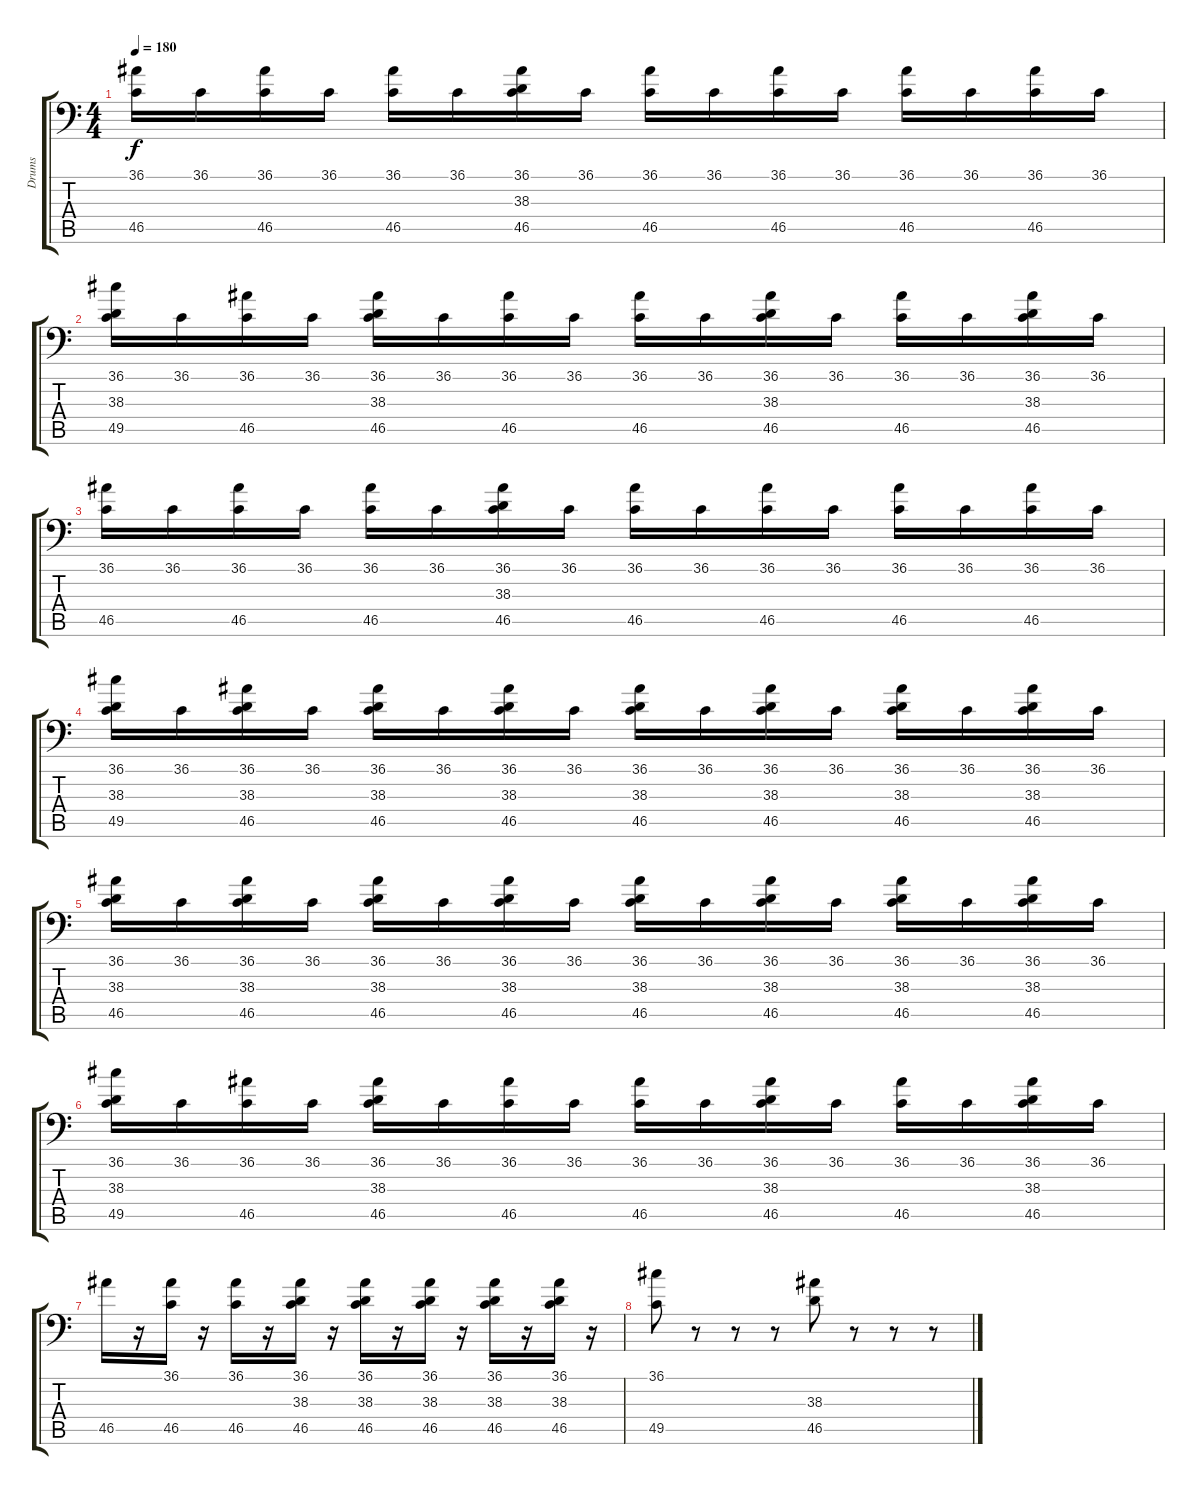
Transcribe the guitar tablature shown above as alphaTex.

\track ("Drums" "Drums") {instrument acousticgrandpiano}
\staff {score tabs}
\tuning (C-1 C-1 C-1 C-1 C-1 C-1) {hide}
\ts (4 4)
\tempo 180
\clef f4
\ks c
(36.1 46.5).16{dy f} 36.1.16 (36.1 46.5).16 36.1.16 (36.1 46.5).16 36.1.16 (36.1 38.3 46.5).16 36.1.16 (36.1 46.5).16 36.1.16 (36.1 46.5).16 36.1.16 (36.1 46.5).16 36.1.16 (36.1 46.5).16 36.1.16 |
(36.1 38.3 49.5).16 36.1.16 (36.1 46.5).16 36.1.16 (36.1 38.3 46.5).16 36.1.16 (36.1 46.5).16 36.1.16 (36.1 46.5).16 36.1.16 (36.1 38.3 46.5).16 36.1.16 (36.1 46.5).16 36.1.16 (36.1 38.3 46.5).16 36.1.16 |
(36.1 46.5).16 36.1.16 (36.1 46.5).16 36.1.16 (36.1 46.5).16 36.1.16 (36.1 38.3 46.5).16 36.1.16 (36.1 46.5).16 36.1.16 (36.1 46.5).16 36.1.16 (36.1 46.5).16 36.1.16 (36.1 46.5).16 36.1.16 |
(36.1 38.3 49.5).16 36.1.16 (36.1 38.3 46.5).16 36.1.16 (36.1 38.3 46.5).16 36.1.16 (36.1 38.3 46.5).16 36.1.16 (36.1 38.3 46.5).16 36.1.16 (36.1 38.3 46.5).16 36.1.16 (36.1 38.3 46.5).16 36.1.16 (36.1 38.3 46.5).16 36.1.16 |
(36.1 38.3 46.5).16 36.1.16 (36.1 38.3 46.5).16 36.1.16 (36.1 38.3 46.5).16 36.1.16 (36.1 38.3 46.5).16 36.1.16 (36.1 38.3 46.5).16 36.1.16 (36.1 38.3 46.5).16 36.1.16 (36.1 38.3 46.5).16 36.1.16 (36.1 38.3 46.5).16 36.1.16 |
(36.1 38.3 49.5).16 36.1.16 (36.1 46.5).16 36.1.16 (36.1 38.3 46.5).16 36.1.16 (36.1 46.5).16 36.1.16 (36.1 46.5).16 36.1.16 (36.1 38.3 46.5).16 36.1.16 (36.1 46.5).16 36.1.16 (36.1 38.3 46.5).16 36.1.16 |
46.5.16 r.16 (36.1 46.5).16 r.16 (36.1 46.5).16 r.16 (36.1 38.3 46.5).16 r.16 (36.1 38.3 46.5).16 r.16 (36.1 38.3 46.5).16 r.16 (36.1 38.3 46.5).16 r.16 (36.1 38.3 46.5).16 r.16 |
(36.1 49.5).8 r.8 r.8 r.8 (38.3 46.5).8 r.8 r.8 r.8
